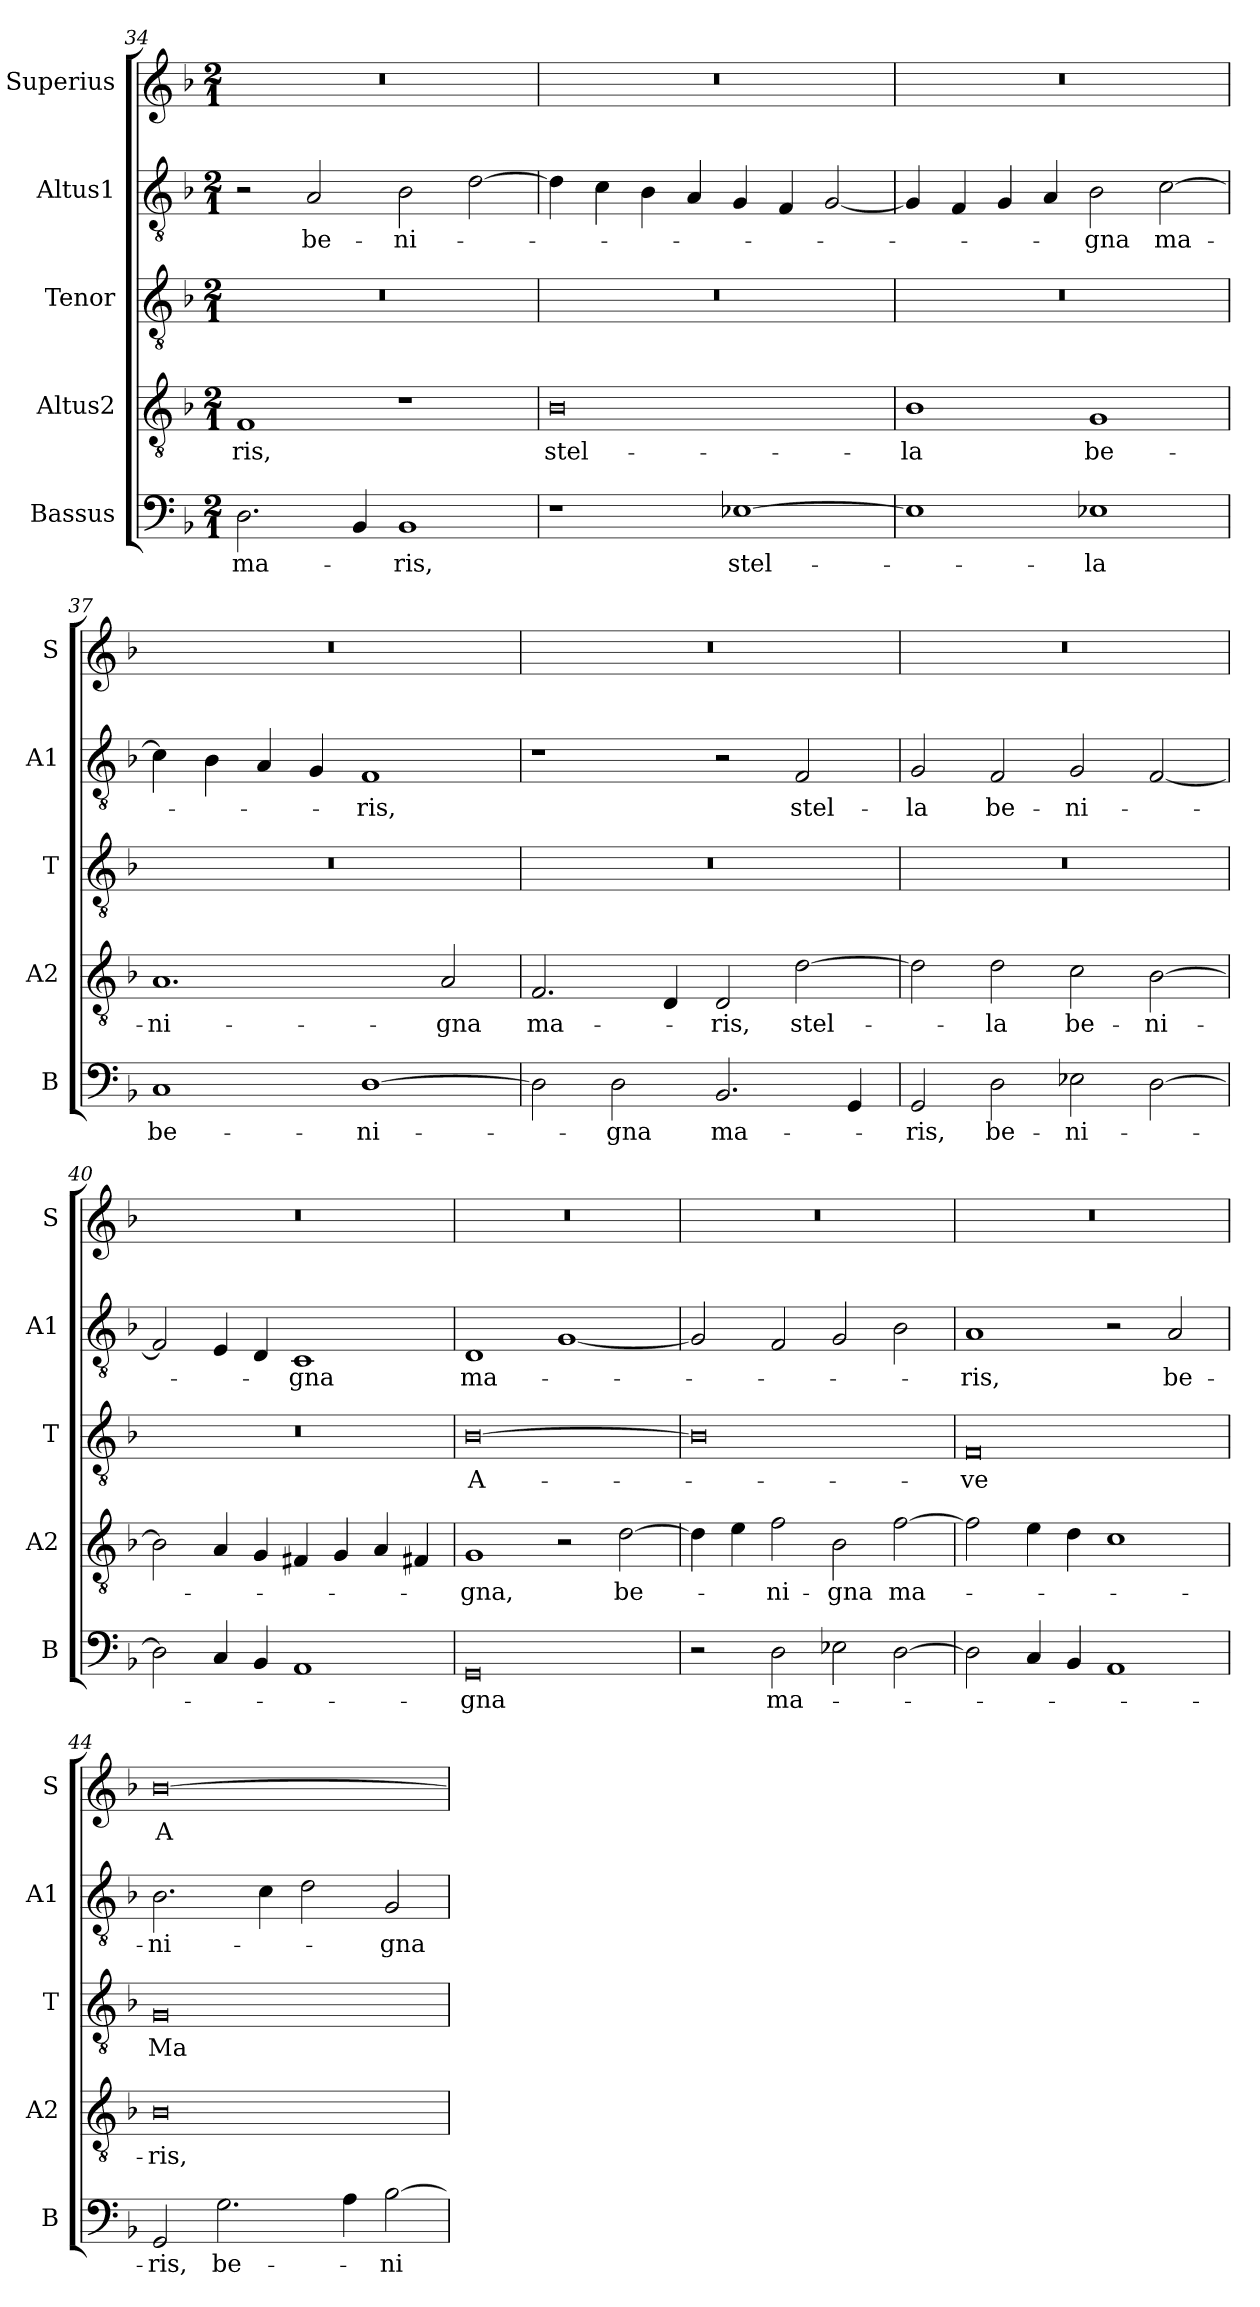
**kern	**text	**kern	**text	**kern	**text	**kern	**text	**kern	**text
*part5	*part5	*part4	*part4	*part3	*part3	*part2	*part2	*part1	*part1
*staff5	*staff5	*staff4	*staff4	*staff3	*staff3	*staff2	*staff2	*staff1	*staff1
*I"Bassus	*	*I"Altus2	*	*I"Tenor	*	*I"Altus1	*	*I"Superius	*
*I'B	*	*I'A2	*	*I'T	*	*I'A1	*	*I'S	*
*clefF4	*	*clefGv2	*	*clefGv2	*	*clefGv2	*	*clefG2	*
*k[b-]	*	*k[b-]	*	*k[b-]	*	*k[b-]	*	*k[b-]	*
*M2/1	*	*M2/1	*	*M2/1	*	*M2/1	*	*M2/1	*
=34	=34	=34	=34	=34	=34	=34	=34	=34	=34
2.D\	ma-	1F	-ris,	0r	.	2r	.	0r	.
.	.	.	.	.	.	2A/	be-	.	.
4BB-/	.	.	.	.	.	.	.	.	.
1BB-	-ris,	1r	.	.	.	2B-\	-ni-	.	.
.	.	.	.	.	.	[2d\	.	.	.
=35	=35	=35	=35	=35	=35	=35	=35	=35	=35
1r	.	0B-	stel-	0r	.	4d\]	.	0r	.
.	.	.	.	.	.	4c\	.	.	.
.	.	.	.	.	.	4B-\	.	.	.
.	.	.	.	.	.	4A/	.	.	.
[1E-X	stel-	.	.	.	.	4G/	.	.	.
.	.	.	.	.	.	4F/	.	.	.
.	.	.	.	.	.	[2G/	.	.	.
=36	=36	=36	=36	=36	=36	=36	=36	=36	=36
1E-]	.	1B-	-la	0r	.	4G/]	.	0r	.
.	.	.	.	.	.	4F/	.	.	.
.	.	.	.	.	.	4G/	.	.	.
.	.	.	.	.	.	4A/	.	.	.
1E-X	-la	1G	be-	.	.	2B-\	-gna	.	.
.	.	.	.	.	.	[2c\	ma-	.	.
=37	=37	=37	=37	=37	=37	=37	=37	=37	=37
1C	be-	1.A	-ni-	0r	.	4c\]	.	0r	.
.	.	.	.	.	.	4B-\	.	.	.
.	.	.	.	.	.	4A/	.	.	.
.	.	.	.	.	.	4G/	.	.	.
[1D	-ni-	.	.	.	.	1F	-ris,	.	.
.	.	2A/	-gna	.	.	.	.	.	.
=38	=38	=38	=38	=38	=38	=38	=38	=38	=38
2D\]	.	2.F/	ma-	0r	.	1r	.	0r	.
2D\	-gna	.	.	.	.	.	.	.	.
.	.	4D/	.	.	.	.	.	.	.
2.BB-/	ma-	2D/	-ris,	.	.	2r	.	.	.
.	.	[2d\	stel-	.	.	2F/	stel-	.	.
4GG/	.	.	.	.	.	.	.	.	.
=39	=39	=39	=39	=39	=39	=39	=39	=39	=39
2GG/	-ris,	2d\]	.	0r	.	2G/	-la	0r	.
2D\	be-	2d\	-la	.	.	2F/	be-	.	.
2E-X\	-ni-	2c\	be-	.	.	2G/	-ni-	.	.
[2D\	.	[2B-\	-ni-	.	.	[2F/	.	.	.
=40	=40	=40	=40	=40	=40	=40	=40	=40	=40
2D\]	.	2B-\]	.	0r	.	2F/]	.	0r	.
4C/	.	4A/	.	.	.	4E/	.	.	.
4BB-/	.	4G/	.	.	.	4D/	.	.	.
1AA	.	4F#X/	.	.	.	1C	-gna	.	.
.	.	4G/	.	.	.	.	.	.	.
.	.	4A/	.	.	.	.	.	.	.
.	.	4F#X/	.	.	.	.	.	.	.
=41	=41	=41	=41	=41	=41	=41	=41	=41	=41
0GG	-gna	1G	-gna,	[0B-	A-	1D	ma-	0r	.
.	.	2r	.	.	.	[1G	.	.	.
.	.	[2d\	be-	.	.	.	.	.	.
=42	=42	=42	=42	=42	=42	=42	=42	=42	=42
2r	.	4d\]	.	0B-]	.	2G/]	.	0r	.
.	.	4e\	.	.	.	.	.	.	.
2D\	ma-	2f\	-ni-	.	.	2F/	.	.	.
2E-X\	.	2B-\	-gna	.	.	2G/	.	.	.
[2D\	.	[2f\	ma-	.	.	2B-\	.	.	.
=43	=43	=43	=43	=43	=43	=43	=43	=43	=43
2D\]	.	2f\]	.	0F	-ve	1A	-ris,	0r	.
4C/	.	4e\	.	.	.	.	.	.	.
4BB-/	.	4d\	.	.	.	.	.	.	.
1AA	.	1c	.	.	.	2r	.	.	.
.	.	.	.	.	.	2A/	be-	.	.
=44	=44	=44	=44	=44	=44	=44	=44	=44	=44
2GG/	-ris,	0B-	-ris,	0G	Ma-	2.B-\	-ni-	[0b-	A-
2.G\	be-	.	.	.	.	.	.	.	.
.	.	.	.	.	.	4c\	.	.	.
.	.	.	.	.	.	2d\	.	.	.
4A\	.	.	.	.	.	.	.	.	.
[2B-\	-ni-	.	.	.	.	2G/	-gna	.	.
=	=	=	=	=	=	=	=	=	=
*-	*-	*-	*-	*-	*-	*-	*-	*-	*-
